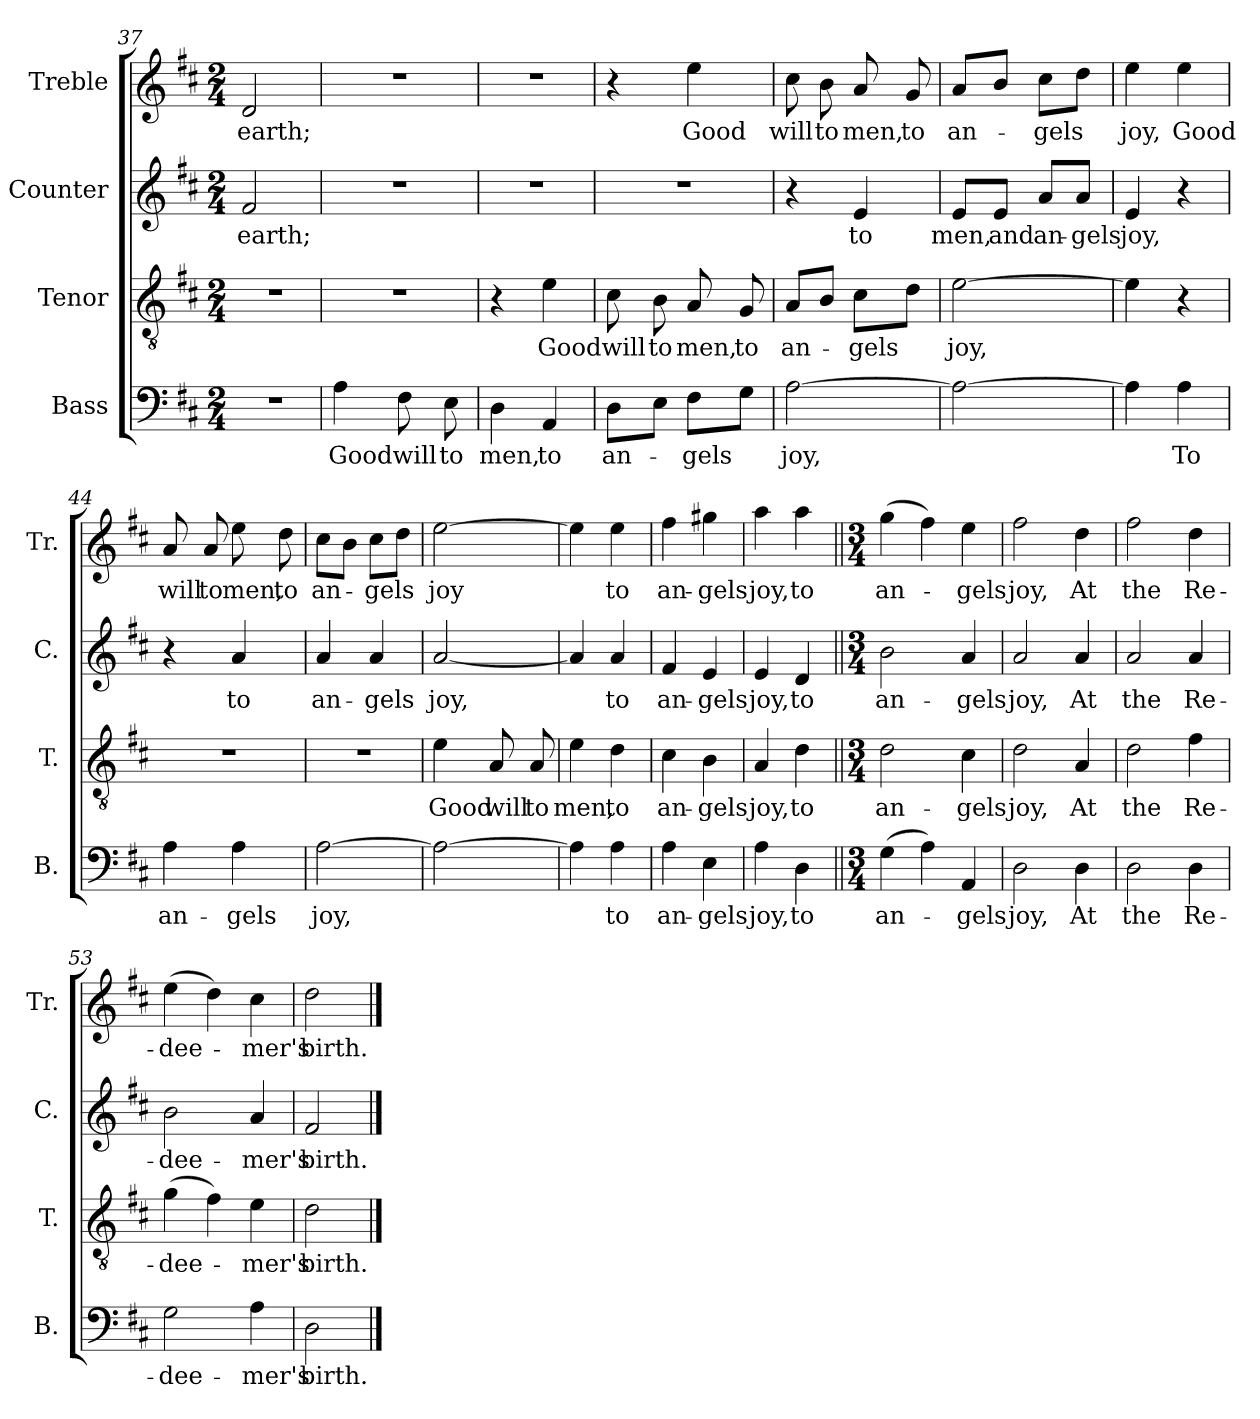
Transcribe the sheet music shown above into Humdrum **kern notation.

**kern	**text	**kern	**text	**kern	**text	**kern	**text
*part4	*part4	*part3	*part3	*part2	*part2	*part1	*part1
*staff4	*staff4	*staff3	*staff3	*staff2	*staff2	*staff1	*staff1
*I"Bass	*	*I"Tenor	*	*I"Counter	*	*I"Treble	*
*I'B.	*	*I'T.	*	*I'C.	*	*I'Tr.	*
*clefF4	*	*clefGv2	*	*clefG2	*	*clefG2	*
*k[f#c#]	*	*k[f#c#]	*	*k[f#c#]	*	*k[f#c#]	*
*M2/4	*	*M2/4	*	*M2/4	*	*M2/4	*
=37	=37	=37	=37	=37	=37	=37	=37
!	!	!	!	!	!LO:LY:b	!	!LO:LY:b
2r	.	2r	.	2f#!/	earth;	2d!/	earth;
=38	=38	=38	=38	=38	=38	=38	=38
!	!LO:LY:b	!	!	!	!	!	!
4A!\	Good	2r	.	2r	.	2r	.
!	!LO:LY:b	!	!	!	!	!	!
8F#!\	will	.	.	.	.	.	.
!	!LO:LY:b	!	!	!	!	!	!
8E!\	to	.	.	.	.	.	.
=39	=39	=39	=39	=39	=39	=39	=39
!	!LO:LY:b	!	!	!	!	!	!
4D!\	men,	4r	.	2r	.	2r	.
!	!LO:LY:b	!	!LO:LY:b	!	!	!	!
4AA!/	to	4e!\	Good	.	.	.	.
=40	=40	=40	=40	=40	=40	=40	=40
!	!LO:LY:b	!	!LO:LY:b	!	!	!	!
8D!\L	an-	8c#!\	will	2r	.	4r	.
!	!	!	!LO:LY:b	!	!	!	!
8E!\J	.	8B!\	to	.	.	.	.
!	!LO:LY:b	!	!LO:LY:b	!	!	!	!LO:LY:b
8F#!\L	-gels	8A!/	men,	.	.	4ee!\	Good
!	!	!	!LO:LY:b	!	!	!	!
8G!\J	.	8G!/	to	.	.	.	.
=41	=41	=41	=41	=41	=41	=41	=41
!	!LO:LY:b	!	!LO:LY:b	!	!	!	!LO:LY:b
[2A!\	joy,	8A!/L	an-	4r	.	8cc#!\	will
!	!	!	!	!	!	!	!LO:LY:b
.	.	8B!/J	.	.	.	8b!\	to
!	!	!	!LO:LY:b	!	!LO:LY:b	!	!LO:LY:b
.	.	8c#!\L	-gels	4e!/	to	8a!/	men,
!	!	!	!	!	!	!	!LO:LY:b
.	.	8d!\J	.	.	.	8g!/	to
!!LO:LB:g=z
=42	=42	=42	=42	=42	=42	=42	=42
!	!	!	!LO:LY:b	!	!LO:LY:b	!	!LO:LY:b
2A!\_	.	[2e!\	joy,	8e!/L	men,	8a!/L	an-
!	!	!	!	!	!LO:LY:b	!	!
.	.	.	.	8e!/J	and	8b!/J	.
!	!	!	!	!	!LO:LY:b	!	!LO:LY:b
.	.	.	.	8a!/L	an-	8cc#!\L	-gels
!	!	!	!	!	!LO:LY:b	!	!
.	.	.	.	8a!/J	-gels	8dd!\J	.
=43	=43	=43	=43	=43	=43	=43	=43
!	!	!	!	!	!LO:LY:b	!	!LO:LY:b
4A!\]	.	4e!\]	.	4e!/	joy,	4ee!\	joy,
!	!LO:LY:b	!	!	!	!	!	!LO:LY:b
4A!\	To	4r	.	4r	.	4ee!\	Good
=44	=44	=44	=44	=44	=44	=44	=44
!	!LO:LY:b	!	!	!	!	!	!LO:LY:b
4A!\	an-	2r	.	4r	.	8a!/	will
!	!	!	!	!	!	!	!LO:LY:b
.	.	.	.	.	.	8a!/	to
!	!LO:LY:b	!	!	!	!LO:LY:b	!	!LO:LY:b
4A!\	-gels	.	.	4a!/	to	8ee!\	men,
!	!	!	!	!	!	!	!LO:LY:b
.	.	.	.	.	.	8dd!\	to
=45	=45	=45	=45	=45	=45	=45	=45
!	!LO:LY:b	!	!	!	!LO:LY:b	!	!LO:LY:b
[2A!\	joy,	2r	.	4a!/	an-	8cc#!\L	an-
.	.	.	.	.	.	8b!\J	.
!	!	!	!	!	!LO:LY:b	!	!LO:LY:b
.	.	.	.	4a!/	-gels	8cc#!\L	-gels
.	.	.	.	.	.	8dd!\J	.
=46	=46	=46	=46	=46	=46	=46	=46
!	!	!	!LO:LY:b	!	!LO:LY:b	!	!LO:LY:b
2A!\_	.	4e!\	Good	[2a!/	joy,	[2ee!\	joy
!	!	!	!LO:LY:b	!	!	!	!
.	.	8A!/	will	.	.	.	.
!	!	!	!LO:LY:b	!	!	!	!
.	.	8A!/	to	.	.	.	.
=47	=47	=47	=47	=47	=47	=47	=47
!	!	!	!LO:LY:b	!	!	!	!
4A!\]	.	4e!\	men,	4a!/]	.	4ee!\]	.
!	!LO:LY:b	!	!LO:LY:b	!	!LO:LY:b	!	!LO:LY:b
4A!\	to	4d!\	to	4a!/	to	4ee!\	to
=48	=48	=48	=48	=48	=48	=48	=48
!	!LO:LY:b	!	!LO:LY:b	!	!LO:LY:b	!	!LO:LY:b
4A!\	an-	4c#!\	an-	4f#!/	an-	4ff#!\	an-
!	!LO:LY:b	!	!LO:LY:b	!	!LO:LY:b	!	!LO:LY:b
4E!\	-gels	4B!\	-gels	4e!/	-gels	4gg#X!\	-gels
=49	=49	=49	=49	=49	=49	=49	=49
!	!LO:LY:b	!	!LO:LY:b	!	!LO:LY:b	!	!LO:LY:b
4A!\	joy,	4A!/	joy,	4e!/	joy,	4aa!\	joy,
!	!LO:LY:b	!	!LO:LY:b	!	!LO:LY:b	!	!LO:LY:b
4D!\	to	4d!\	to	4d!/	to	4aa!\	to
=50||	=50||	=50||	=50||	=50||	=50||	=50||	=50||
*M3/4	*	*M3/4	*	*M3/4	*	*M3/4	*
!	!LO:LY:b	!	!LO:LY:b	!	!LO:LY:b	!	!LO:LY:b
(>4G!\	an-	2d!\	an-	2b!\	an-	(>4gg!\	an-
4A!\)	.	.	.	.	.	4ff#!\)	.
!	!LO:LY:b	!	!LO:LY:b	!	!LO:LY:b	!	!LO:LY:b
4AA!/	-gels	4c#!\	-gels	4a!/	-gels	4ee!\	-gels
=51	=51	=51	=51	=51	=51	=51	=51
!	!LO:LY:b	!	!LO:LY:b	!	!LO:LY:b	!	!LO:LY:b
2D!\	joy,	2d!\	joy,	2a!/	joy,	2ff#!\	joy,
!	!LO:LY:b	!	!LO:LY:b	!	!LO:LY:b	!	!LO:LY:b
4D!\	At	4A!/	At	4a!/	At	4dd!\	At
=52	=52	=52	=52	=52	=52	=52	=52
!	!LO:LY:b	!	!LO:LY:b	!	!LO:LY:b	!	!LO:LY:b
2D!\	the	2d!\	the	2a!/	the	2ff#!\	the
!	!LO:LY:b	!	!LO:LY:b	!	!LO:LY:b	!	!LO:LY:b
4D!\	Re-	4f#!\	Re-	4a!/	Re-	4dd!\	Re-
=53	=53	=53	=53	=53	=53	=53	=53
!	!LO:LY:b	!	!LO:LY:b	!	!LO:LY:b	!	!LO:LY:b
2G!\	-dee-	(>4g!\	-dee-	2b!\	-dee-	(>4ee!\	-dee-
.	.	4f#!\)	.	.	.	4dd!\)	.
!	!LO:LY:b	!	!LO:LY:b	!	!LO:LY:b	!	!LO:LY:b
4A!\	-mer's	4e!\	-mer's	4a!/	-mer's	4cc#!\	-mer's
=54	=54	=54	=54	=54	=54	=54	=54
!	!LO:LY:b	!	!LO:LY:b	!	!LO:LY:b	!	!LO:LY:b
2D!\	birth.	2d!\	birth.	2f#!/	birth.	2dd!\	birth.
==	==	==	==	==	==	==	==
*-	*-	*-	*-	*-	*-	*-	*-
